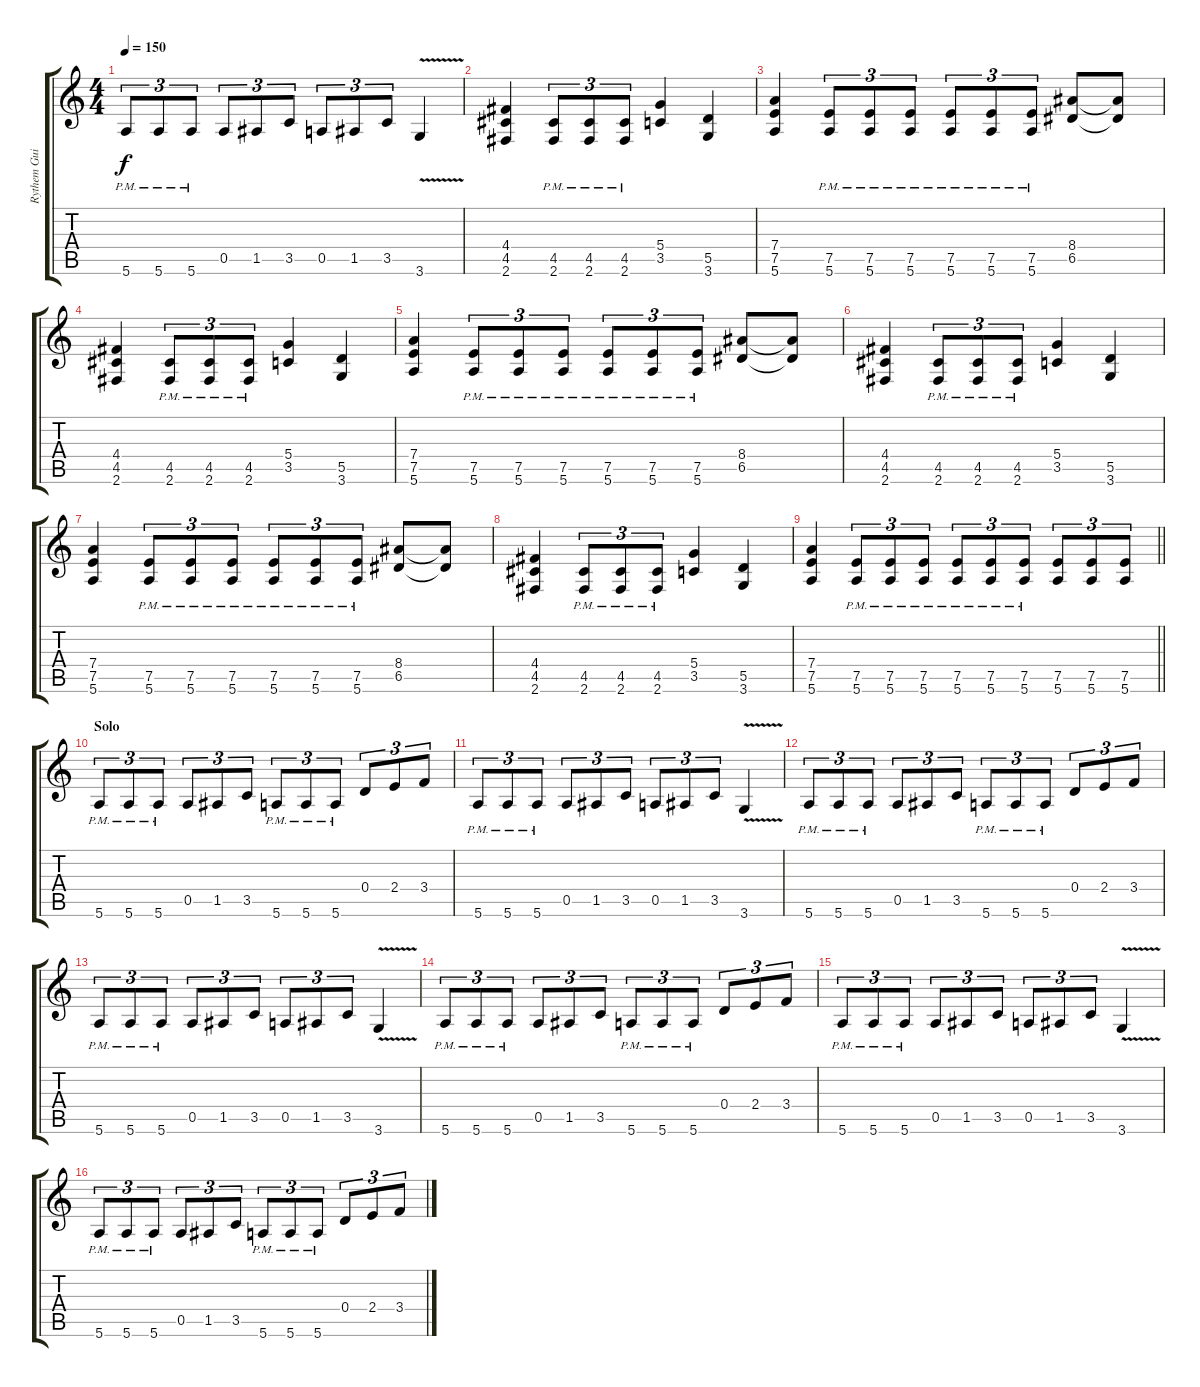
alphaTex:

\track ("Rythem Guitar" "Rythem Gui") {instrument overdrivenguitar}
\staff {score tabs}
\tuning (E4 B3 G3 D3 A2 E2) {hide}
\ts (4 4)
\tempo 150
\clef g2
\ks c
5.6{pm}.8{tu (3 2) dy f} 5.6{pm}.8{tu (3 2)} 5.6{pm}.8{tu (3 2)} 0.5.8{tu (3 2)} 1.5.8{tu (3 2)} 3.5.8{tu (3 2)} 0.5.8{tu (3 2)} 1.5.8{tu (3 2)} 3.5.8{tu (3 2)} 3.6{v}.4 |
(4.4 4.5 2.6).4 (4.5{pm} 2.6{pm}).8{tu (3 2)} (4.5{pm} 2.6{pm}).8{tu (3 2)} (4.5{pm} 2.6{pm}).8{tu (3 2)} (5.4 3.5).4 (5.5 3.6).4 |
(7.4 7.5 5.6).4 (7.5{pm} 5.6{pm}).8{tu (3 2)} (7.5{pm} 5.6{pm}).8{tu (3 2)} (7.5{pm} 5.6{pm}).8{tu (3 2)} (7.5{pm} 5.6{pm}).8{tu (3 2)} (7.5{pm} 5.6{pm}).8{tu (3 2)} (7.5{pm} 5.6{pm}).8{tu (3 2)} (8.4 6.5).8 (8.4{t} 6.5{t}).8 |
(4.4 4.5 2.6).4 (4.5{pm} 2.6{pm}).8{tu (3 2)} (4.5{pm} 2.6{pm}).8{tu (3 2)} (4.5{pm} 2.6{pm}).8{tu (3 2)} (5.4 3.5).4 (5.5 3.6).4 |
(7.4 7.5 5.6).4 (7.5{pm} 5.6{pm}).8{tu (3 2)} (7.5{pm} 5.6{pm}).8{tu (3 2)} (7.5{pm} 5.6{pm}).8{tu (3 2)} (7.5{pm} 5.6{pm}).8{tu (3 2)} (7.5{pm} 5.6{pm}).8{tu (3 2)} (7.5{pm} 5.6{pm}).8{tu (3 2)} (8.4 6.5).8 (8.4{t} 6.5{t}).8 |
(4.4 4.5 2.6).4 (4.5{pm} 2.6{pm}).8{tu (3 2)} (4.5{pm} 2.6{pm}).8{tu (3 2)} (4.5{pm} 2.6{pm}).8{tu (3 2)} (5.4 3.5).4 (5.5 3.6).4 |
(7.4 7.5 5.6).4 (7.5{pm} 5.6{pm}).8{tu (3 2)} (7.5{pm} 5.6{pm}).8{tu (3 2)} (7.5{pm} 5.6{pm}).8{tu (3 2)} (7.5{pm} 5.6{pm}).8{tu (3 2)} (7.5{pm} 5.6{pm}).8{tu (3 2)} (7.5{pm} 5.6{pm}).8{tu (3 2)} (8.4 6.5).8 (8.4{t} 6.5{t}).8 |
(4.4 4.5 2.6).4 (4.5{pm} 2.6{pm}).8{tu (3 2)} (4.5{pm} 2.6{pm}).8{tu (3 2)} (4.5{pm} 2.6{pm}).8{tu (3 2)} (5.4 3.5).4 (5.5 3.6).4 |
\barLineRight lightlight
(7.4 7.5 5.6).4 (7.5{pm} 5.6{pm}).8{tu (3 2)} (7.5{pm} 5.6{pm}).8{tu (3 2)} (7.5{pm} 5.6{pm}).8{tu (3 2)} (7.5{pm} 5.6{pm}).8{tu (3 2)} (7.5{pm} 5.6{pm}).8{tu (3 2)} (7.5{pm} 5.6{pm}).8{tu (3 2)} (7.5 5.6).8{tu (3 2)} (7.5 5.6).8{tu (3 2)} (7.5 5.6).8{tu (3 2)} |
\section ("" "Solo")
5.6{pm}.8{tu (3 2)} 5.6{pm}.8{tu (3 2)} 5.6{pm}.8{tu (3 2)} 0.5.8{tu (3 2)} 1.5.8{tu (3 2)} 3.5.8{tu (3 2)} 5.6{pm}.8{tu (3 2)} 5.6{pm}.8{tu (3 2)} 5.6{pm}.8{tu (3 2)} 0.4.8{tu (3 2)} 2.4.8{tu (3 2)} 3.4.8{tu (3 2)} |
5.6{pm}.8{tu (3 2)} 5.6{pm}.8{tu (3 2)} 5.6{pm}.8{tu (3 2)} 0.5.8{tu (3 2)} 1.5.8{tu (3 2)} 3.5.8{tu (3 2)} 0.5.8{tu (3 2)} 1.5.8{tu (3 2)} 3.5.8{tu (3 2)} 3.6{v}.4 |
5.6{pm}.8{tu (3 2)} 5.6{pm}.8{tu (3 2)} 5.6{pm}.8{tu (3 2)} 0.5.8{tu (3 2)} 1.5.8{tu (3 2)} 3.5.8{tu (3 2)} 5.6{pm}.8{tu (3 2)} 5.6{pm}.8{tu (3 2)} 5.6{pm}.8{tu (3 2)} 0.4.8{tu (3 2)} 2.4.8{tu (3 2)} 3.4.8{tu (3 2)} |
5.6{pm}.8{tu (3 2)} 5.6{pm}.8{tu (3 2)} 5.6{pm}.8{tu (3 2)} 0.5.8{tu (3 2)} 1.5.8{tu (3 2)} 3.5.8{tu (3 2)} 0.5.8{tu (3 2)} 1.5.8{tu (3 2)} 3.5.8{tu (3 2)} 3.6{v}.4 |
5.6{pm}.8{tu (3 2)} 5.6{pm}.8{tu (3 2)} 5.6{pm}.8{tu (3 2)} 0.5.8{tu (3 2)} 1.5.8{tu (3 2)} 3.5.8{tu (3 2)} 5.6{pm}.8{tu (3 2)} 5.6{pm}.8{tu (3 2)} 5.6{pm}.8{tu (3 2)} 0.4.8{tu (3 2)} 2.4.8{tu (3 2)} 3.4.8{tu (3 2)} |
5.6{pm}.8{tu (3 2)} 5.6{pm}.8{tu (3 2)} 5.6{pm}.8{tu (3 2)} 0.5.8{tu (3 2)} 1.5.8{tu (3 2)} 3.5.8{tu (3 2)} 0.5.8{tu (3 2)} 1.5.8{tu (3 2)} 3.5.8{tu (3 2)} 3.6{v}.4 |
5.6{pm}.8{tu (3 2)} 5.6{pm}.8{tu (3 2)} 5.6{pm}.8{tu (3 2)} 0.5.8{tu (3 2)} 1.5.8{tu (3 2)} 3.5.8{tu (3 2)} 5.6{pm}.8{tu (3 2)} 5.6{pm}.8{tu (3 2)} 5.6{pm}.8{tu (3 2)} 0.4.8{tu (3 2)} 2.4.8{tu (3 2)} 3.4.8{tu (3 2)}
